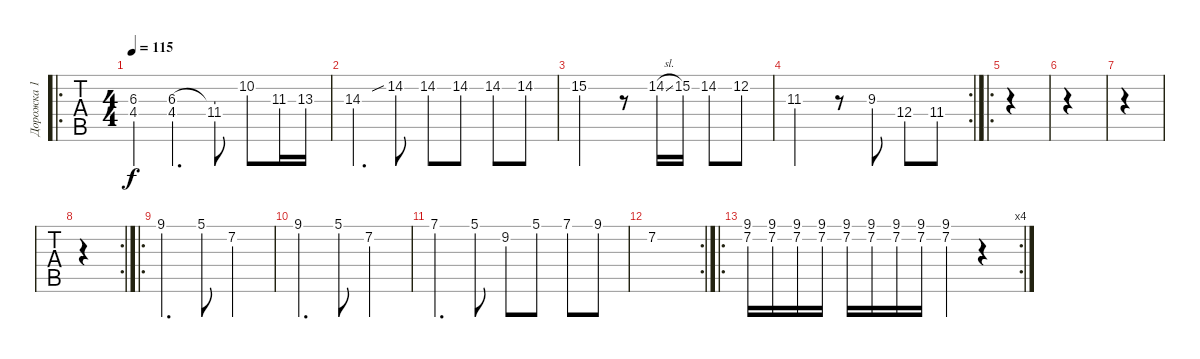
\track ("Дорожка 1" "Дорожка 1") {instrument overdrivenguitar}
\staff {tabs}
\tuning (E4 B3 G3 D3 A2 E2) {hide}
\ro
\ts (4 4)
\tempo 115
\clef g2
\ks c
(6.3 4.4).4{dy f} (6.3 4.4).4{d} (6.3{t} 11.4).8 10.2.8 11.3.16 13.3.16 |
14.3.4{d} 14.2{sib}.8 14.2.8 14.2.8 14.2.8 14.2.8 |
15.2.2 r.8 14.2{sl}.16 15.2.16 14.2.8 12.2.8 |
\rc 2
11.3.2 r.8 9.3.8 12.4.8 11.4.8 |
\ro
|
|
|
\rc 2
|
\ro
9.1.4{d} 5.1.8 7.2.2 |
9.1.4{d} 5.1.8 7.2.2 |
7.1.4{d} 5.1.8 9.2.8 5.1.8 7.1.8 9.1.8 |
\rc 2
7.2.1 |
\ro
\rc 4
(9.1 7.2).16 (9.1 7.2).16 (9.1 7.2).16 (9.1 7.2).16 (9.1 7.2).16 (9.1 7.2).16 (9.1 7.2).16 (9.1 7.2).16 (9.1{st} 7.2{st}).4 r.4
